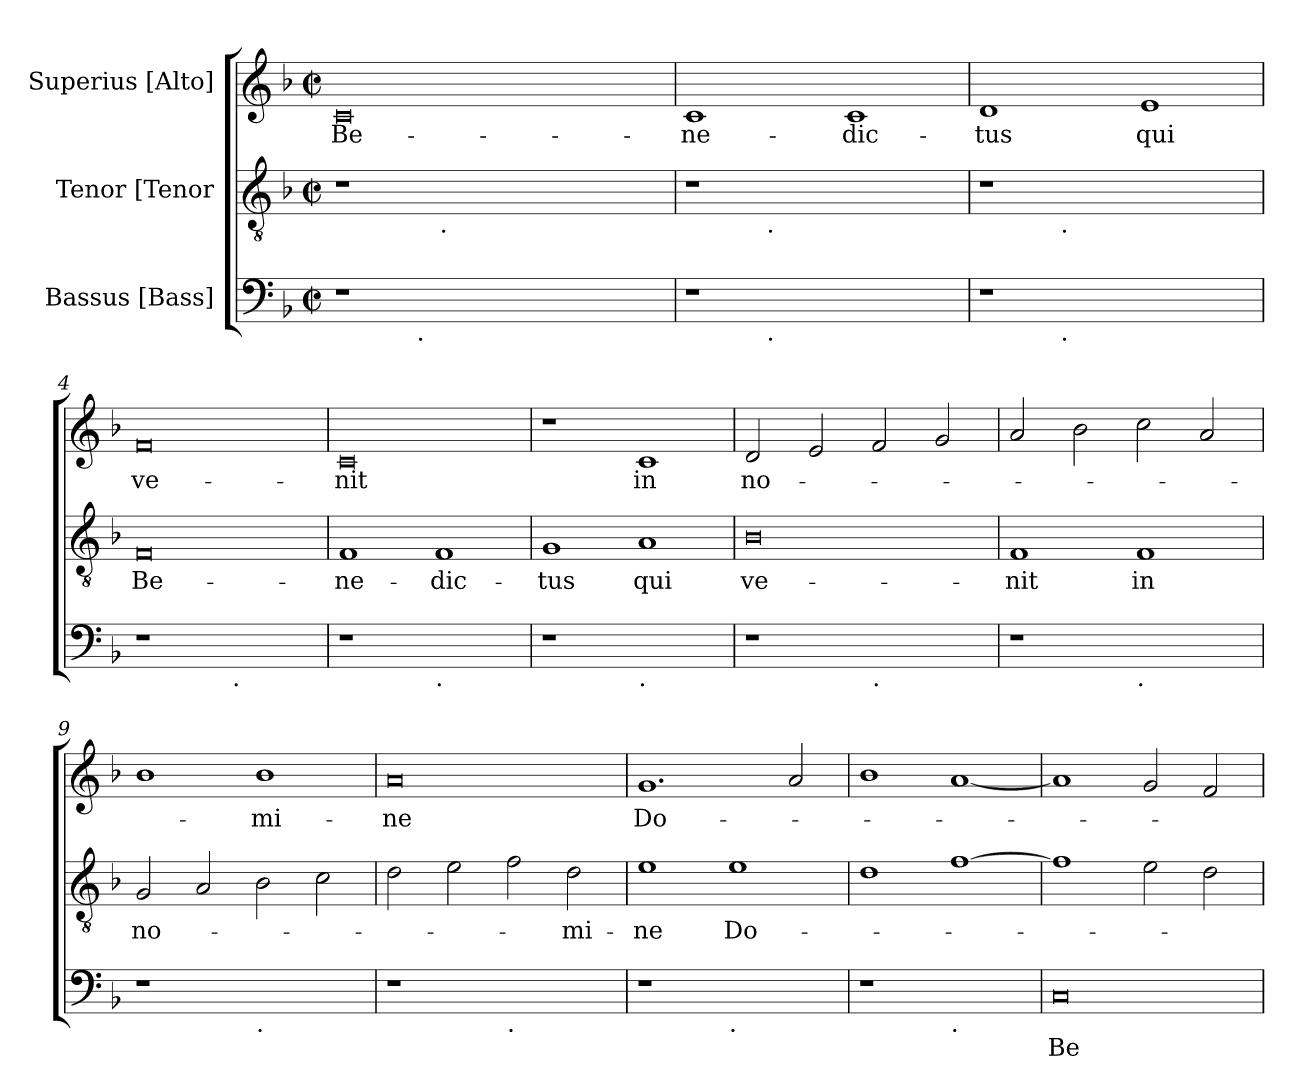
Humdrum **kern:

**kern	**text	**kern	**text	**kern	**text
*part3	*part3	*part2	*part2	*part1	*part1
*staff3	*staff3	*staff2	*staff2	*staff1	*staff1
*I"Bassus [Bass]	*	*I"Tenor [Tenor	*	*I"Superius [Alto]	*
*clefF4	*	*clefGv2	*	*clefG2	*
*k[b-]	*	*k[b-]	*	*k[b-]	*
*F:	*	*F:	*	*F:	*
*M2/2	*	*M2/2	*	*M2/2	*
*met(c|)	*	*met(c|)	*	*met(c|)	*
=1	=1	=1	=1	=1	=1
!	!	!	!	!	!LO:LY:b:rj
*^	*	*^	*	*	*
1r	2ryy	.	1r	2ryy	.	0c	Be-
!	!LO:TX:b:t=.	!	!	!	!	!	!
.	1.ryy	.	.	16ryy	.	.	.
!	!	!	!	!LO:TX:b:t=.	!	!	!
.	.	.	.	1ryy	.	.	.
1ryy	.	.	1ryy	.	.	.	.
.	.	.	.	4..ryy	.	.	.
=2	=2	=2	=2	=2	=2	=2	=2
!	!	!	!	!	!	!	!LO:LY:b:rj
1r	2ryy	.	1r	2ryy	.	1c	-ne-
!	!	!	!	!LO:TX:b:t=.	!	!	!
!	!LO:TX:b:t=.	!	!	!	!	!	!
.	1.ryy	.	.	1.ryy	.	.	.
!	!	!	!	!	!	!	!LO:LY:b:rj
1ryy	.	.	1ryy	.	.	1c	-dic-
=3	=3	=3	=3	=3	=3	=3	=3
!	!	!	!	!	!	!	!LO:LY:b:rj
1r	2ryy	.	1r	2ryy	.	1d	-tus
!	!	!	!	!LO:TX:b:t=.	!	!	!
!	!LO:TX:b:t=.	!	!	!	!	!	!
.	1.ryy	.	.	1.ryy	.	.	.
!	!	!	!	!	!	!	!LO:LY:b:rj
1ryy	.	.	1ryy	.	.	1e	qui
=4	=4	=4	=4	=4	=4	=4	=4
!	!	!	!	!	!LO:LY:b:rj	!	!LO:LY:b:rj
*v	*v	*	*	*	*	*	*
*	*	*v	*v	*	*	*
1r	.	0F	Be-	0f	ve-
!LO:TX:b:t=.	!	!	!	!	!
1ryy	.	.	.	.	.
=5	=5	=5	=5	=5	=5
!	!	!	!LO:LY:b:rj	!	!LO:LY:b:rj
1r	.	1F	-ne-	0c	-nit
!LO:TX:b:t=.	!	!	!	!	!
!	!	!	!LO:LY:b:rj	!	!
1ryy	.	1F	-dic-	.	.
!!LO:LB:g=z
=6	=6	=6	=6	=6	=6
!	!	!	!LO:LY:b:rj	!	!
1r	.	1G	-tus	1r	.
!LO:TX:b:t=.	!	!	!	!	!
!	!	!	!LO:LY:b:rj	!	!LO:LY:b:rj
1ryy	.	1A	qui	1c	in
=7	=7	=7	=7	=7	=7
!	!	!	!LO:LY:b:rj	!	!LO:LY:b:rj
1r	.	0B-	ve-	2d/	no-
.	.	.	.	2e/	.
!LO:TX:b:t=.	!	!	!	!	!
1ryy	.	.	.	2f/	.
.	.	.	.	2g/	.
=8	=8	=8	=8	=8	=8
!	!	!	!LO:LY:b:rj	!	!
1r	.	1F	-nit	2a/	.
.	.	.	.	2b-\	.
!LO:TX:b:t=.	!	!	!	!	!
!	!	!	!LO:LY:b:rj	!	!
1ryy	.	1F	in	2cc\	.
.	.	.	.	2a/	.
=9	=9	=9	=9	=9	=9
!	!	!	!LO:LY:b:rj	!	!
1r	.	2G/	no-	1b-	.
.	.	2A/	.	.	.
!LO:TX:b:t=.	!	!	!	!	!
!	!	!	!	!	!LO:LY:b:rj
1ryy	.	2B-\	.	1b-	-mi-
.	.	2c\	.	.	.
=10	=10	=10	=10	=10	=10
!	!	!	!	!	!LO:LY:b:rj
1r	.	2d\	.	0a	-ne
.	.	2e\	.	.	.
!LO:TX:b:t=.	!	!	!	!	!
1ryy	.	2f\	.	.	.
!	!	!	!LO:LY:b:rj	!	!
.	.	2d\	-mi-	.	.
!!LO:LB:g=z
=11	=11	=11	=11	=11	=11
!	!	!	!LO:LY:b:rj	!	!LO:LY:b:rj
1r	.	1e	-ne	1.g	Do-
!LO:TX:b:t=.	!	!	!	!	!
!	!	!	!LO:LY:b:rj	!	!
1ryy	.	1e	Do-	.	.
.	.	.	.	2a/	.
=12	=12	=12	=12	=12	=12
1r	.	1d	.	1b-	.
!LO:TX:b:t=.	!	!	!	!	!
1ryy	.	[>1f	.	[<1a	.
=13	=13	=13	=13	=13	=13
!	!LO:LY:b:rj	!	!	!	!
0C	Be-	1f]	.	1a]	.
.	.	2e\	.	2g/	.
.	.	2d\	.	2f/	.
=	=	=	=	=	=
*-	*-	*-	*-	*-	*-
